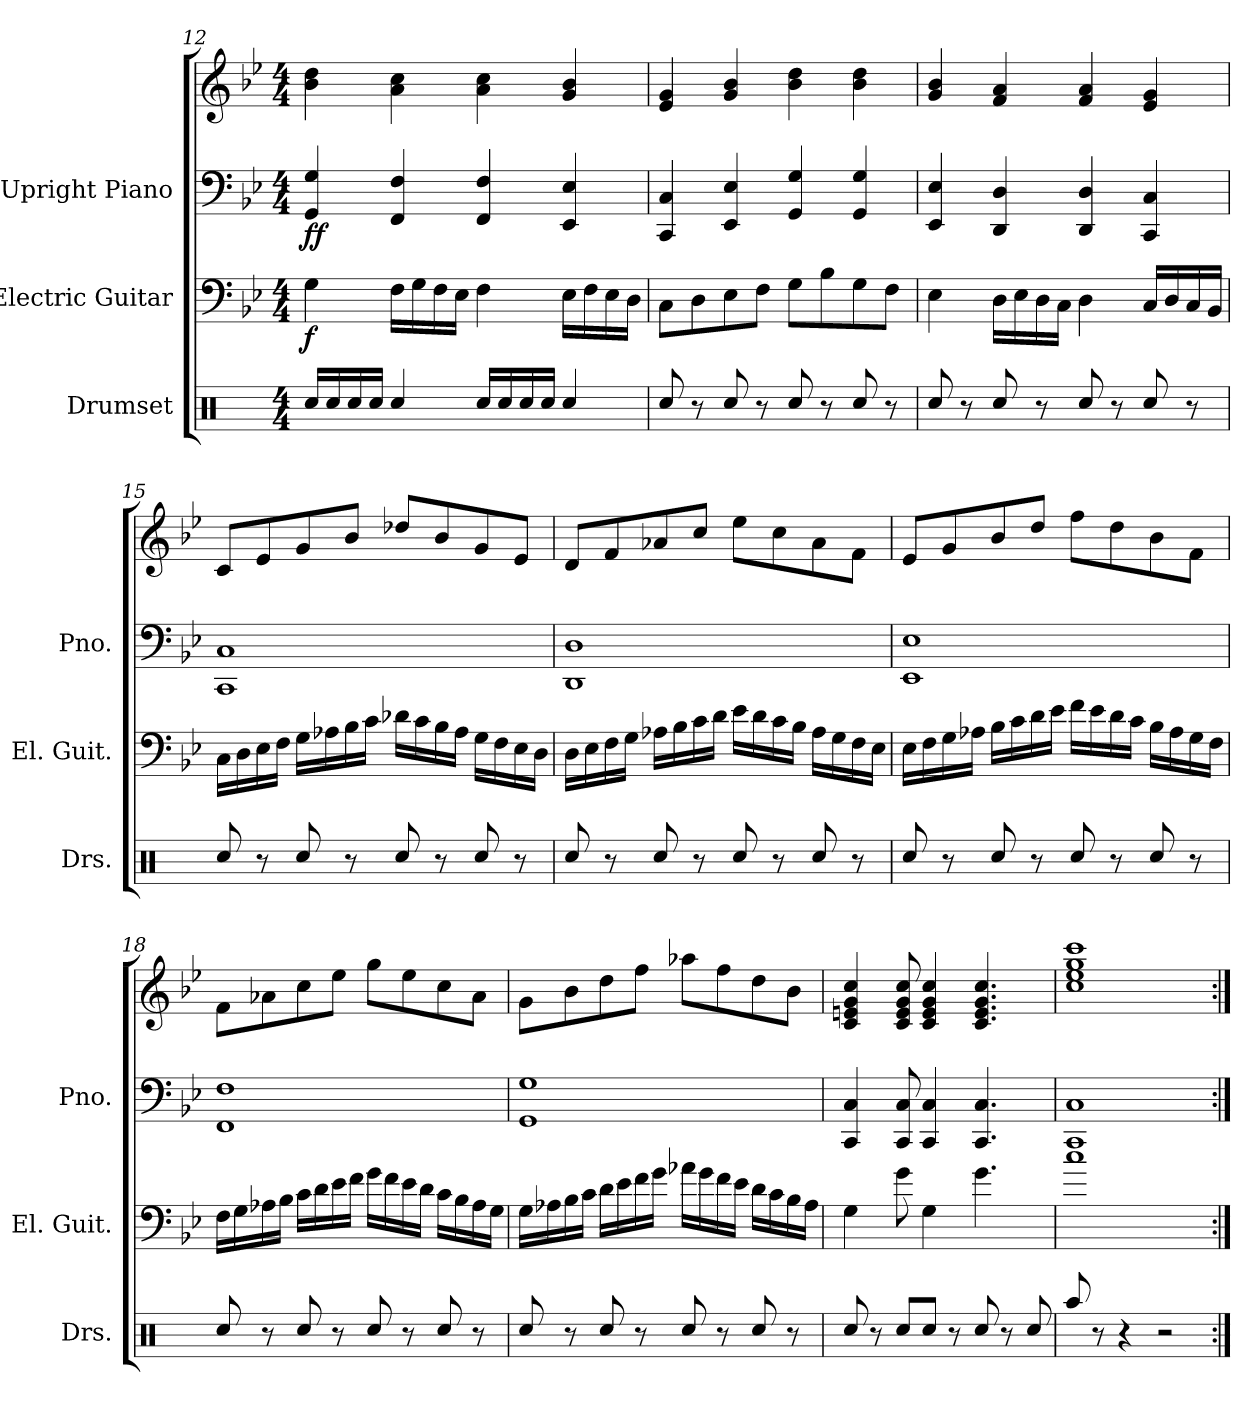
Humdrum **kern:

**kern	**kern	**dynam	**kern	**kern	**dynam
*part3	*part2	*part2	*part1	*part1	*part1
*staff4	*staff3	*staff3	*staff2	*staff1	*staff1/2
*I"Drumset	*I"Electric Guitar	*	*I"Upright Piano	*	*
*I'Drs.	*I'El. Guit.	*	*I'Pno.	*	*
*clefX	*clefF4	*	*clefF4	*clefG2	*
*k[]	*k[b-e-]	*	*k[b-e-]	*k[b-e-]	*
*M4/4	*M4/4	*	*M4/4	*M4/4	*
=12	=12	=12	=12	=12	=12
!	!	!LO:DY:b	!	!	!LO:DY:b=2
!	!	!	!	!	!LO:DY:n=1:b
16Rcc/LL	4G\	f	4GG/ 4G/	4b-\ 4dd\	f f
16Rcc/	.	.	.	.	.
16Rcc/	.	.	.	.	.
16Rcc/JJ	.	.	.	.	.
4Rcc/	16F\LL	.	4FF/ 4F/	4a\ 4cc\	.
.	16G\	.	.	.	.
.	16F\	.	.	.	.
.	16E-\JJ	.	.	.	.
16Rcc/LL	4F\	.	4FF/ 4F/	4a\ 4cc\	.
16Rcc/	.	.	.	.	.
16Rcc/	.	.	.	.	.
16Rcc/JJ	.	.	.	.	.
4Rcc/	16E-\LL	.	4EE-/ 4E-/	4g/ 4b-/	.
.	16F\	.	.	.	.
.	16E-\	.	.	.	.
.	16D\JJ	.	.	.	.
!!LO:LB:g=z
=13	=13	=13	=13	=13	=13
8Rcc/	8C\L	.	4CC/ 4C/	4e-/ 4g/	.
8r	8D\	.	.	.	.
8Rcc/	8E-\	.	4EE-/ 4E-/	4g/ 4b-/	.
8r	8F\J	.	.	.	.
8Rcc/	8G\L	.	4GG/ 4G/	4b-\ 4dd\	.
8r	8B-\	.	.	.	.
8Rcc/	8G\	.	4GG/ 4G/	4b-\ 4dd\	.
8r	8F\J	.	.	.	.
=14	=14	=14	=14	=14	=14
8Rcc/	4E-\	.	4EE-/ 4E-/	4g/ 4b-/	.
8r	.	.	.	.	.
8Rcc/	16D\LL	.	4DD/ 4D/	4f/ 4a/	.
.	16E-\	.	.	.	.
8r	16D\	.	.	.	.
.	16C\JJ	.	.	.	.
8Rcc/	4D\	.	4DD/ 4D/	4f/ 4a/	.
8r	.	.	.	.	.
8Rcc/	16C/LL	.	4CC/ 4C/	4e-/ 4g/	.
.	16D/	.	.	.	.
8r	16C/	.	.	.	.
.	16BB-/JJ	.	.	.	.
=15	=15	=15	=15	=15	=15
8Rcc/	16C\LL	.	1CC 1C	8c/L	.
.	16D\	.	.	.	.
8r	16E-\	.	.	8e-/	.
.	16F\JJ	.	.	.	.
8Rcc/	16G\LL	.	.	8g/	.
.	16A-X\	.	.	.	.
8r	16B-\	.	.	8b-/J	.
.	16c\JJ	.	.	.	.
8Rcc/	16d-X\LL	.	.	8dd-X/L	.
.	16c\	.	.	.	.
8r	16B-\	.	.	8b-/	.
.	16A-\JJ	.	.	.	.
8Rcc/	16G\LL	.	.	8g/	.
.	16F\	.	.	.	.
8r	16E-\	.	.	8e-/J	.
.	16D\JJ	.	.	.	.
!!LO:PB:g=z
=16	=16	=16	=16	=16	=16
8Rcc/	16D\LL	.	1DD 1D	8d/L	.
.	16E-\	.	.	.	.
8r	16F\	.	.	8f/	.
.	16G\JJ	.	.	.	.
8Rcc/	16A-X\LL	.	.	8a-X/	.
.	16B-\	.	.	.	.
8r	16c\	.	.	8cc/J	.
.	16d\JJ	.	.	.	.
8Rcc/	16e-\LL	.	.	8ee-\L	.
.	16d\	.	.	.	.
8r	16c\	.	.	8cc\	.
.	16B-\JJ	.	.	.	.
8Rcc/	16A-\LL	.	.	8a-\	.
.	16G\	.	.	.	.
8r	16F\	.	.	8f\J	.
.	16E-\JJ	.	.	.	.
=17	=17	=17	=17	=17	=17
8Rcc/	16E-\LL	.	1EE- 1E-	8e-/L	.
.	16F\	.	.	.	.
8r	16G\	.	.	8g/	.
.	16A-X\JJ	.	.	.	.
8Rcc/	16B-\LL	.	.	8b-/	.
.	16c\	.	.	.	.
8r	16d\	.	.	8dd/J	.
.	16e-\JJ	.	.	.	.
8Rcc/	16f\LL	.	.	8ff\L	.
.	16e-\	.	.	.	.
8r	16d\	.	.	8dd\	.
.	16c\JJ	.	.	.	.
8Rcc/	16B-\LL	.	.	8b-\	.
.	16A-\	.	.	.	.
8r	16G\	.	.	8f\J	.
.	16F\JJ	.	.	.	.
!!LO:LB:g=z
=18	=18	=18	=18	=18	=18
8Rcc/	16F\LL	.	1FF 1F	8f\L	.
.	16G\	.	.	.	.
8r	16A-X\	.	.	8a-X\	.
.	16B-\JJ	.	.	.	.
8Rcc/	16c\LL	.	.	8cc\	.
.	16d\	.	.	.	.
8r	16e-\	.	.	8ee-\J	.
.	16f\JJ	.	.	.	.
8Rcc/	16g\LL	.	.	8gg\L	.
.	16f\	.	.	.	.
8r	16e-\	.	.	8ee-\	.
.	16d\JJ	.	.	.	.
8Rcc/	16c\LL	.	.	8cc\	.
.	16B-\	.	.	.	.
8r	16A-\	.	.	8a-\J	.
.	16G\JJ	.	.	.	.
=19	=19	=19	=19	=19	=19
8Rcc/	16G\LL	.	1GG 1G	8g\L	.
.	16A-X\	.	.	.	.
8r	16B-\	.	.	8b-\	.
.	16c\JJ	.	.	.	.
8Rcc/	16d\LL	.	.	8dd\	.
.	16e-\	.	.	.	.
8r	16f\	.	.	8ff\J	.
.	16g\JJ	.	.	.	.
8Rcc/	16a-X\LL	.	.	8aa-X\L	.
.	16g\	.	.	.	.
8r	16f\	.	.	8ff\	.
.	16e-\JJ	.	.	.	.
8Rcc/	16d\LL	.	.	8dd\	.
.	16c\	.	.	.	.
8r	16B-\	.	.	8b-\J	.
.	16A-\JJ	.	.	.	.
!!LO:LB:g=z
=20	=20	=20	=20	=20	=20
8Rcc/	4G\	.	4CC/ 4C/	4c/ 4en/ 4g/ 4cc/	.
8r	.	.	.	.	.
8Rcc/L	8g\	.	8CC/ 8C/	8c/ 8e/ 8g/ 8cc/	.
8Rcc/J	4G\	.	4CC/ 4C/	4c/ 4e/ 4g/ 4cc/	.
8r	.	.	.	.	.
8Rcc/	4.g\	.	4.CC/ 4.C/	4.c/ 4.e/ 4.g/ 4.cc/	.
8r	.	.	.	.	.
8Rcc/	.	.	.	.	.
=21	=21	=21	=21	=21	=21
8Raa/	1cc	.	1CC 1C	1cc 1ee- 1gg 1ccc	.
8r	.	.	.	.	.
4r	.	.	.	.	.
2r	.	.	.	.	.
=:|!	=:|!	=:|!	=:|!	=:|!	=:|!
*-	*-	*-	*-	*-	*-
